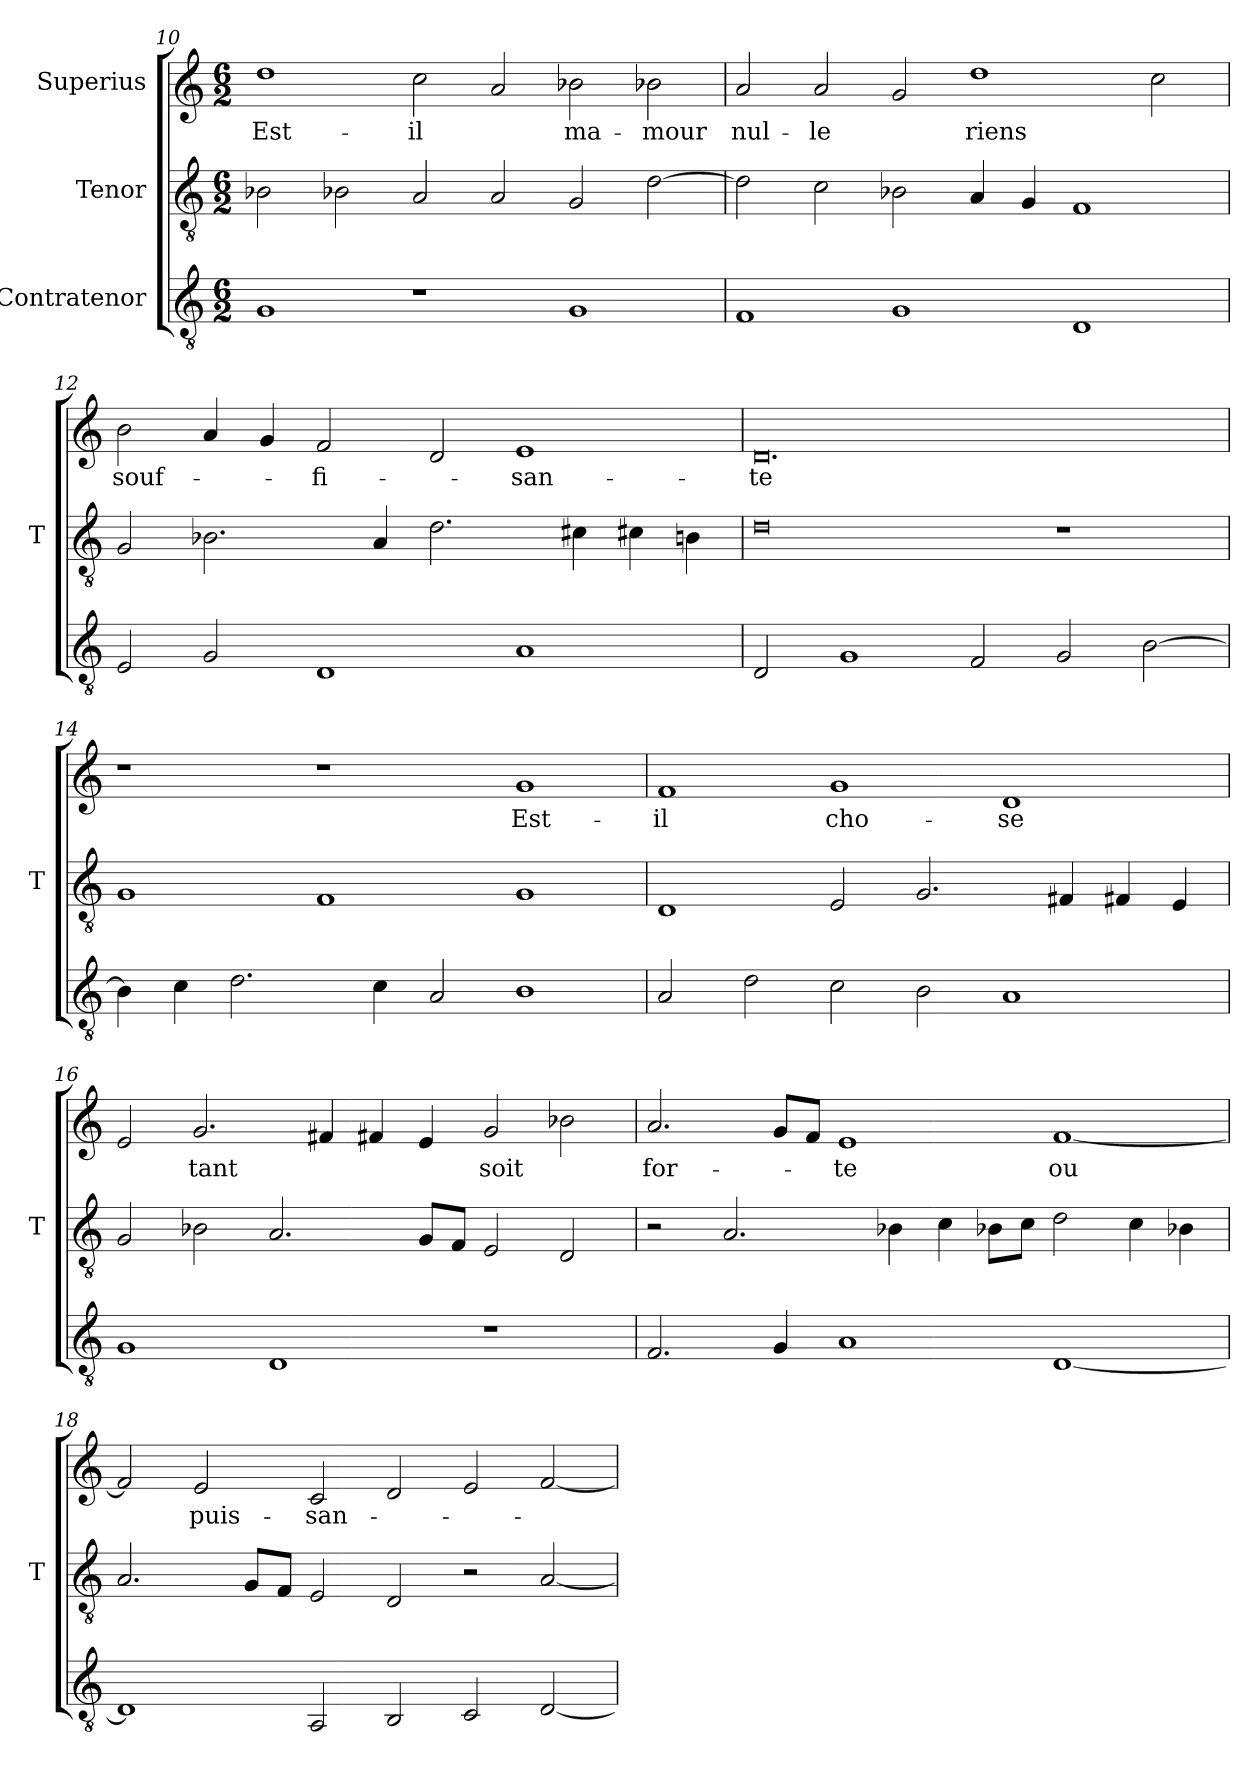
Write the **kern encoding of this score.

**kern	**kern	**kern	**text
*part3	*part2	*part1	*part1
*staff3	*staff2	*staff1	*staff1
*I"Contratenor	*I"Tenor	*I"Superius	*
*	*I'T	*	*
*clefGv2	*clefGv2	*clefG2	*
*M6/2	*M6/2	*M6/2	*
=10	=10	=10	=10
1G	2B-X	1dd	Est-
.	2B-X	.	.
1r	2A	2cc	-il
.	2A	2a	.
1G	2G	2b-X	ma-
.	[2d	2b-X	-mour
=11	=11	=11	=11
1F	2d]	2a	nul-
.	2c	2a	-le
1G	2B-X	2g	.
.	4A	1dd	-riens
.	4G	.	.
1D	1F	.	.
.	.	2cc	.
=12	=12	=12	=12
2E	2G	2b	souf-
2G	2.B-X	4a	.
.	.	4g	.
1D	.	2f	-fi-
.	4A	.	.
.	2.d	2d	.
1A	.	1e	-san-
.	4c#X	.	.
.	4c#X	.	.
.	4B	.	.
=13	=13	=13	=13
2D	0d	0.d	-te
1G	.	.	.
2F	.	.	.
2G	1r	.	.
[2B	.	.	.
=14	=14	=14	=14
4B]	1G	1r	.
4c	.	.	.
2.d	.	.	.
.	1F	1r	.
4c	.	.	.
2A	.	.	.
1B	1G	1g	Est-
=15	=15	=15	=15
2A	1D	1f	-il
2d	.	.	.
2c	2E	1g	cho-
2B	2.G	.	.
1A	.	1d	-se
.	4F#X	.	.
.	4F#X	.	.
.	4E	.	.
=16	=16	=16	=16
1G	2G	2e	.
.	2B-X	2.g	-tant
1D	2.A	.	.
.	.	4f#X	.
.	.	4f#X	.
.	8G/L	4e	.
.	8F/J	.	.
1r	2E	2g	-soit
.	2D	2b-X	.
=17	=17	=17	=17
2.F	2r	2.a	for-
.	2.A	.	.
4G	.	8g/L	.
.	.	8f/J	.
1A	.	1e	-te
.	4B-X	.	.
.	4c	.	.
.	8B-X\L	.	.
.	8c\J	.	.
[1D	2d	[1f	-ou
.	4c	.	.
.	4B-X	.	.
=18	=18	=18	=18
1D]	2.A	2f]	.
.	.	2e	puis-
.	8G/L	.	.
.	8F/J	.	.
2AA	2E	2c	-san-
2BB	2D	2d	.
2C	2r	2e	.
[2D	[2A	[2f	.
=	=	=	=
*-	*-	*-	*-
